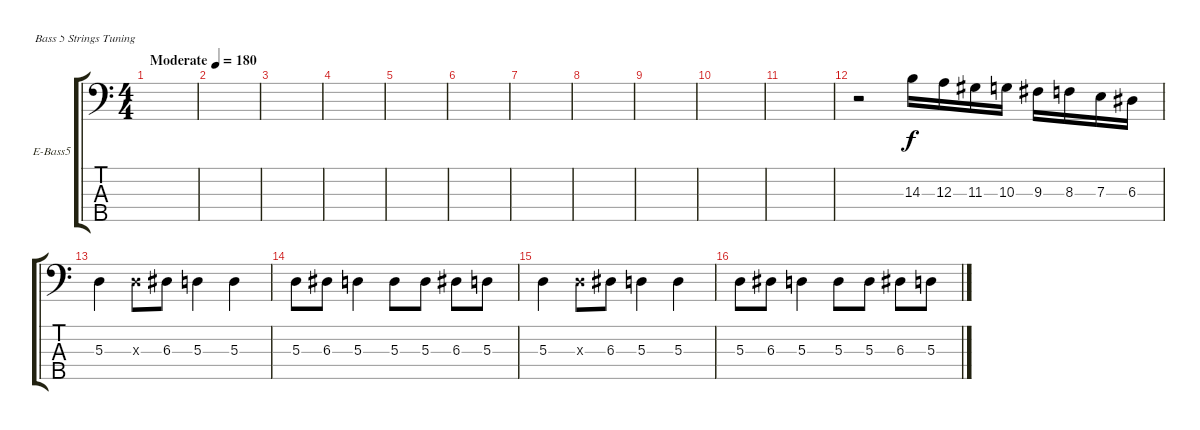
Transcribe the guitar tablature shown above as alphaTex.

\bracketExtendMode groupsimilarinstruments
\firstSystemTrackNameOrientation horizontal
\otherSystemsTrackNameOrientation horizontal
\track ("Electric Bass" "E-Bass5") {instrument electricbassfinger}
\staff {score tabs}
\tuning (G2 D2 A1 E1 B0)
\ts (4 4)
\beaming (8 2 2 2 2)
\tempo (180 "Moderate")
\clef f4
\scale
0.487395
\ks c
|
\scale
0.256303 |
\scale
0.256303 |
\scale
0.333333 |
\scale
0.333333 |
\scale
0.333333 |
\scale
0.333333 |
\scale
0.333333 |
\scale
0.333333 |
\scale
0.333333 |
\scale
0.333333 |
\scale
0.333333 r.2 14.3.16 12.3.16 11.3.16 10.3.16 9.3.16 8.3.16 7.3.16 6.3.16 |
\scale
0.333333 5.3.4 5.3{x}.8 6.3.8 5.3.4 5.3.4 |
\scale
0.333333 5.3.8 6.3.8 5.3.4 5.3.8 5.3.8 6.3.8 5.3.8 |
\scale
0.333333 5.3.4 5.3{x}.8 6.3.8 5.3.4 5.3.4 |
\scale
0.333333 5.3.8 6.3.8 5.3.4 5.3.8 5.3.8 6.3.8 5.3.8
